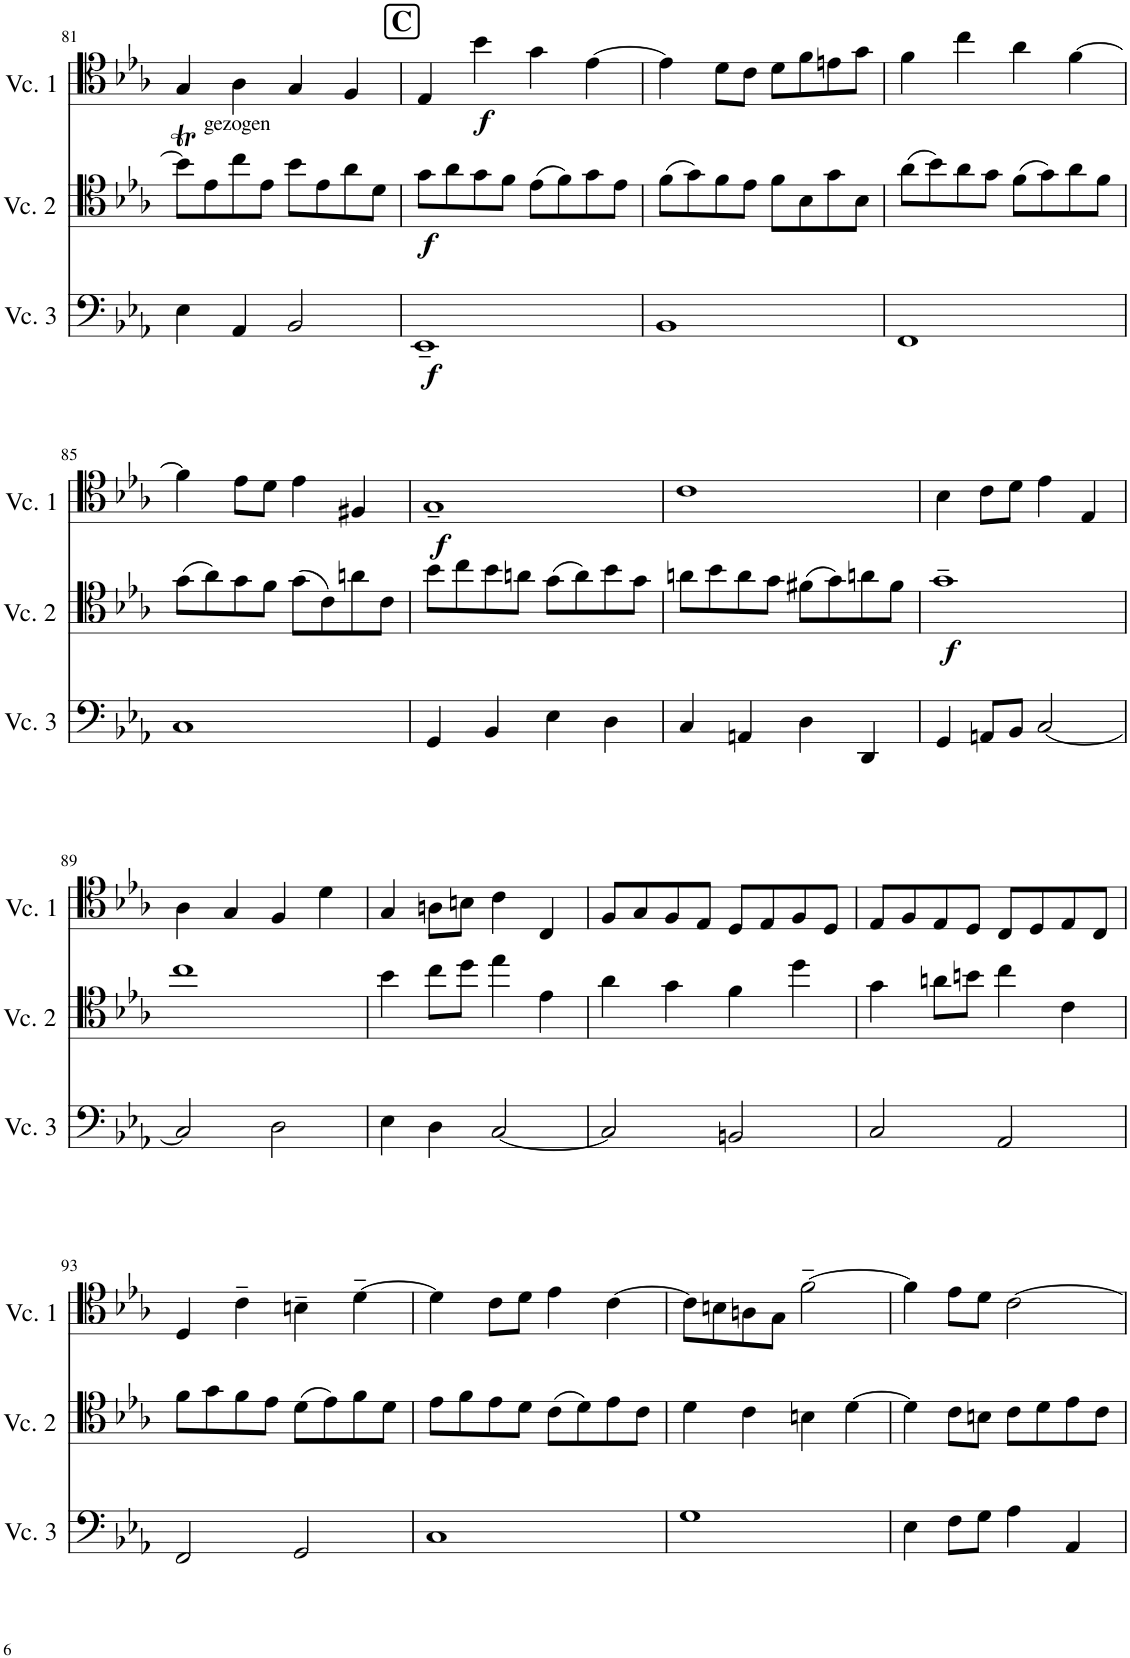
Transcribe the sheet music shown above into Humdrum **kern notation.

**kern	**dynam	**kern	**dynam	**kern	**dynam
*part3	*part3	*part2	*part2	*part1	*part1
*staff3	*staff3	*staff2	*staff2	*staff1	*staff1
*I"Cello 3	*	*I"Cello 2	*	*I"Cello 1	*
!!LO:PB:g=z
*clefF4	*	*clefC4	*	*clefC4	*
*k[b-e-a-]	*	*k[b-e-a-]	*	*k[b-e-a-]	*
*M2/2	*	*M2/2	*	*M2/2	*
*met(c|)	*	*met(c|)	*	*met(c|)	*
=81	=81	=81	=81	=81	=81
4E-\	.	8b-T\L]	.	4G/	.
!	!	!LO:TX:a:t=gezogen	!	!	!
.	.	8e-\	.	.	.
4AA-/	.	8cc\	.	4A-\	.
.	.	8e-\J	.	.	.
2BB-/	.	8b-\L	.	4G/	.
.	.	8e-\	.	.	.
.	.	8a-\	.	4F/	.
.	.	8d\J	.	.	.
!!LO:REH:place=s1:a:B:cj:fs=14:t=C
=82	=82	=82	=82	=82	=82
!	!LO:DY:b	!	!LO:DY:b	!	!
1EE-~	f	8g\L	f	4E-/	.
.	.	8a-\	.	.	.
!	!	!	!	!	!LO:DY:b
.	.	8g\	.	4b-\	f
.	.	8f\J	.	.	.
.	.	(8e-\L	.	4g\	.
.	.	8f\)	.	.	.
.	.	8g\	.	[4e-\	.
.	.	8e-\J	.	.	.
=83	=83	=83	=83	=83	=83
1BB-	.	(8f\L	.	4e-\]	.
.	.	8g\)	.	.	.
.	.	8f\	.	8d\L	.
.	.	8e-\J	.	8c\J	.
.	.	8f\L	.	8d\L	.
.	.	8B-\	.	8f\	.
.	.	8g\	.	8en\	.
.	.	8B-\J	.	8g\J	.
=84	=84	=84	=84	=84	=84
1FF	.	(8a-\L	.	4f\	.
.	.	8b-\)	.	.	.
.	.	8a-\	.	4cc\	.
.	.	8g\J	.	.	.
.	.	(8f\L	.	4a-\	.
.	.	8g\)	.	.	.
.	.	8a-\	.	[4f\	.
.	.	8f\J	.	.	.
!!LO:LB:g=z
=85	=85	=85	=85	=85	=85
1C	.	(8g\L	.	4f\]	.
.	.	8a-\)	.	.	.
.	.	8g\	.	8e-\L	.
.	.	8f\J	.	8d\J	.
.	.	(8g\L	.	4e-\	.
.	.	8c\)	.	.	.
.	.	8an\	.	4F#X/	.
.	.	8c\J	.	.	.
=86	=86	=86	=86	=86	=86
!	!	!	!	!	!LO:DY:b
4GG/	.	8b-\L	.	1G~	f
.	.	8cc\	.	.	.
4BB-/	.	8b-\	.	.	.
.	.	8an\J	.	.	.
4E-\	.	(8g\L	.	.	.
.	.	8a\)	.	.	.
4D\	.	8b-\	.	.	.
.	.	8g\J	.	.	.
=87	=87	=87	=87	=87	=87
4C/	.	8an\L	.	1c	.
.	.	8b-\	.	.	.
4AAn/	.	8a\	.	.	.
.	.	8g\J	.	.	.
4D\	.	(8f#X\L	.	.	.
.	.	8g\)	.	.	.
4DD/	.	8an\	.	.	.
.	.	8f#\J	.	.	.
=88	=88	=88	=88	=88	=88
!	!	!	!LO:DY:b	!	!
4GG/	.	1g~	f	4B-\	.
8AAn/L	.	.	.	8c\L	.
8BB-/J	.	.	.	8d\J	.
[2C/	.	.	.	4e-\	.
.	.	.	.	4E-/	.
!!LO:LB:g=z
=89	=89	=89	=89	=89	=89
2C/]	.	1cc	.	4A-\	.
.	.	.	.	4G/	.
2D\	.	.	.	4F/	.
.	.	.	.	4d\	.
=90	=90	=90	=90	=90	=90
4E-\	.	4b-\	.	4G/	.
4D\	.	8cc\L	.	8An\L	.
.	.	8dd\J	.	8Bn\J	.
[2C/	.	4ee-\	.	4c\	.
.	.	4e-\	.	4C/	.
=91	=91	=91	=91	=91	=91
2C/]	.	4a-\	.	8F/L	.
.	.	.	.	8G/	.
.	.	4g\	.	8F/	.
.	.	.	.	8E-/J	.
2BBn/	.	4f\	.	8D/L	.
.	.	.	.	8E-/	.
.	.	4dd\	.	8F/	.
.	.	.	.	8D/J	.
=92	=92	=92	=92	=92	=92
2C/	.	4g\	.	8E-/L	.
.	.	.	.	8F/	.
.	.	8an\L	.	8E-/	.
.	.	8bn\J	.	8D/J	.
2AA-/	.	4cc\	.	8C/L	.
.	.	.	.	8D/	.
.	.	4c\	.	8E-/	.
.	.	.	.	8C/J	.
!!LO:LB:g=z
=93	=93	=93	=93	=93	=93
2FF/	.	8f\L	.	4D/	.
.	.	8g\	.	.	.
.	.	8f\	.	4c~\	.
.	.	8e-\J	.	.	.
2GG/	.	(8d\L	.	4Bn~\	.
.	.	8e-\)	.	.	.
.	.	8f\	.	[4d~\	.
.	.	8d\J	.	.	.
=94	=94	=94	=94	=94	=94
1C	.	8e-\L	.	4d\]	.
.	.	8f\	.	.	.
.	.	8e-\	.	8c\L	.
.	.	8d\J	.	8d\J	.
.	.	(8c\L	.	4e-\	.
.	.	8d\)	.	.	.
.	.	8e-\	.	[4c\	.
.	.	8c\J	.	.	.
=95	=95	=95	=95	=95	=95
1G	.	4d\	.	8c\L]	.
.	.	.	.	8Bn\	.
.	.	4c\	.	8An\	.
.	.	.	.	8G\J	.
.	.	4Bn\	.	[2f~\	.
.	.	[4d\	.	.	.
=96	=96	=96	=96	=96	=96
4E-\	.	4d\]	.	4f\]	.
8F\L	.	8c\L	.	8e-\L	.
8G\J	.	8Bn\J	.	8d\J	.
4A-\	.	8c\L	.	[2c\	.
.	.	8d\	.	.	.
4AA-/	.	8e-\	.	.	.
.	.	8c\J	.	.	.
=	=	=	=	=	=
*-	*-	*-	*-	*-	*-
